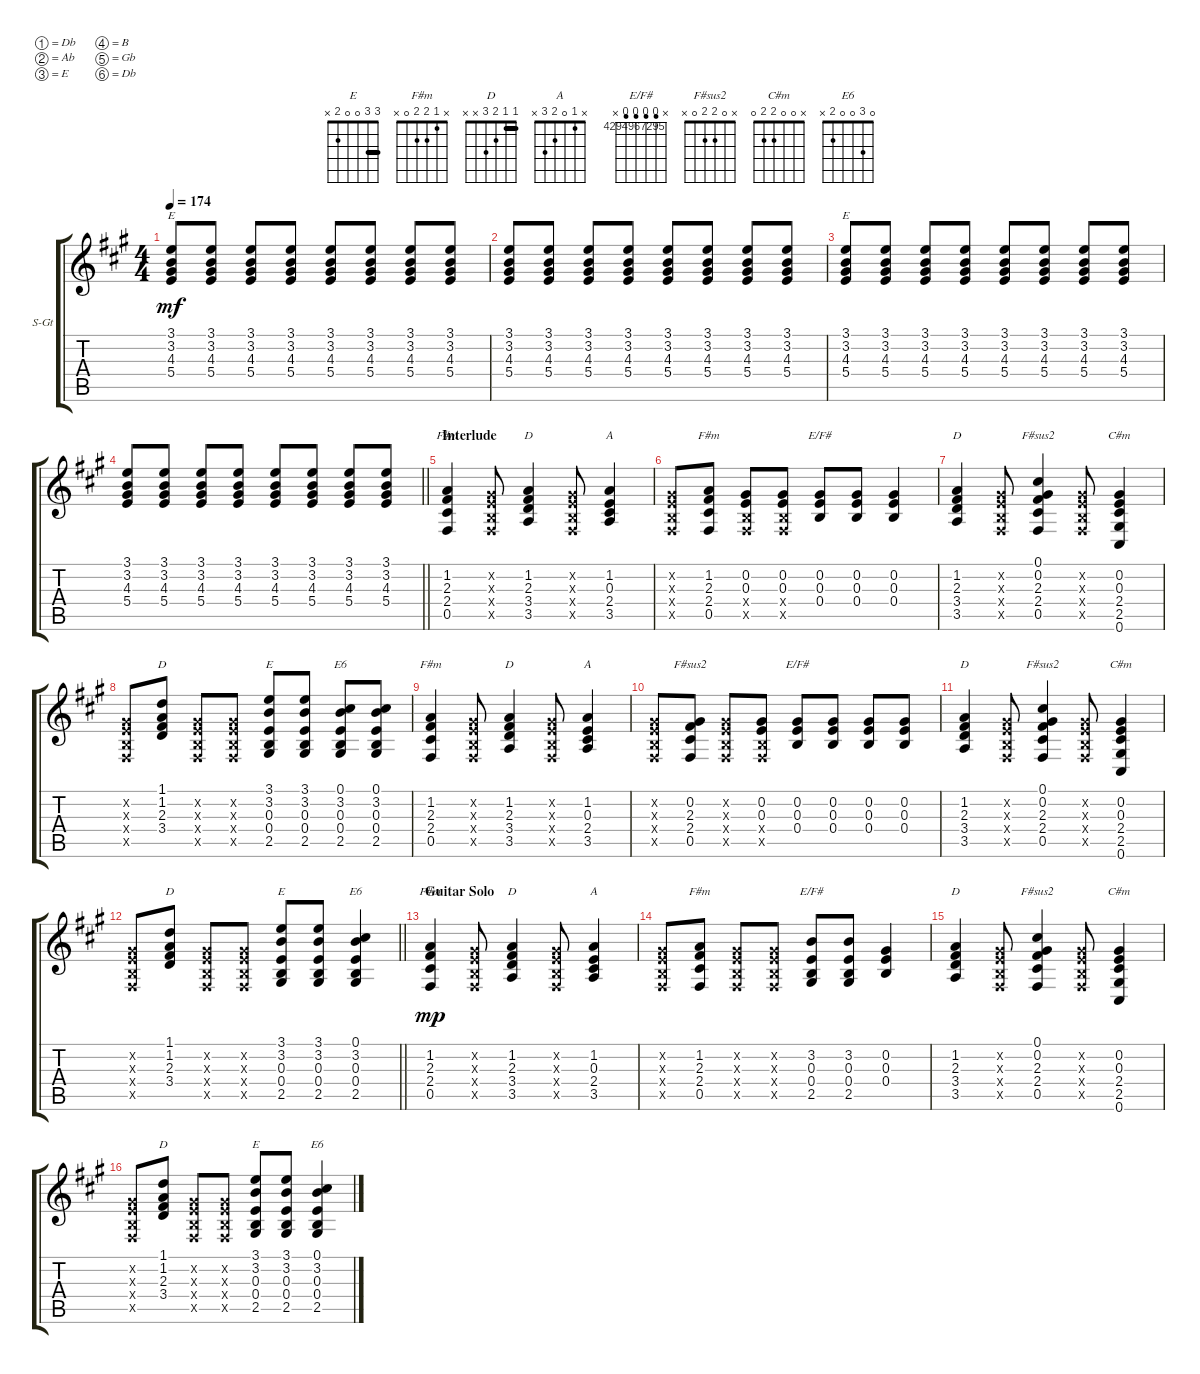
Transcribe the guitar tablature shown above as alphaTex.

\bracketExtendMode groupsimilarinstruments
\firstSystemTrackNameOrientation horizontal
\otherSystemsTrackNameOrientation horizontal
\track ("Acoustic Guitar 2" "S-Gt") {instrument acousticguitarsteel}
\staff {score tabs}
\tuning (Db4 Ab3 E3 B2 Gb2 Db2)
\chord ("E" 3 3 4 5 5 x) {barre 3}
\chord ("F#m" x 1 2 2 0 x) {showfingering false}
\chord ("D" x 1 2 3 3 x) {showfingering false}
\chord ("A" x 1 0 2 3 x) {showfingering false}
\chord ("E/F#" x 4294967294 4294967294 4294967294 4294967294 x) {firstfret 4294967295 showfingering false}
\chord ("F#sus2" 0 0 2 2 0 x) {showfingering false}
\chord ("C#m" x 0 0 2 2 0) {showfingering false}
\chord ("D" 1 1 2 3 x x) {showfingering false barre 1}
\chord ("E" 3 3 0 0 2 x) {showfingering false barre 3}
\chord ("E6" 0 3 0 0 2 x)
\chord ("F#sus2" x 0 2 2 0 x) {showfingering false}
\ts (4 4)
\tempo 174
\clef g2
\ks a
(3.1 3.2 4.3 5.4).8{ch "E" dy mf} (3.1 3.2 4.3 5.4).8 (3.1 3.2 4.3 5.4).8 (3.1 3.2 4.3 5.4).8 (3.1 3.2 4.3 5.4).8 (3.1 3.2 4.3 5.4).8 (3.1 3.2 4.3 5.4).8 (3.1 3.2 4.3 5.4).8 |
(3.1 3.2 4.3 5.4).8 (3.1 3.2 4.3 5.4).8 (3.1 3.2 4.3 5.4).8 (3.1 3.2 4.3 5.4).8 (3.1 3.2 4.3 5.4).8 (3.1 3.2 4.3 5.4).8 (3.1 3.2 4.3 5.4).8 (3.1 3.2 4.3 5.4).8 |
(3.1 3.2 4.3 5.4).8{ch "E"} (3.1 3.2 4.3 5.4).8 (3.1 3.2 4.3 5.4).8 (3.1 3.2 4.3 5.4).8 (3.1 3.2 4.3 5.4).8 (3.1 3.2 4.3 5.4).8 (3.1 3.2 4.3 5.4).8 (3.1 3.2 4.3 5.4).8 |
\barLineRight lightlight
(3.1 3.2 4.3 5.4).8 (3.1 3.2 4.3 5.4).8 (3.1 3.2 4.3 5.4).8 (3.1 3.2 4.3 5.4).8 (3.1 3.2 4.3 5.4).8 (3.1 3.2 4.3 5.4).8 (3.1 3.2 4.3 5.4).8 (3.1 3.2 4.3 5.4).8 |
\section ("" "Interlude")
(1.2 2.3 2.4 0.5).4{ch "F#m"} (0.2{x} 0.3{x} 0.4{x} 0.5{x}).8 (1.2 2.3 3.4 3.5).4{ch "D"} (0.2{x} 0.3{x} 0.4{x} 0.5{x}).8 (1.2 0.3 2.4 3.5).4{ch "A"} |
(0.2{x} 0.3{x} 0.4{x} 0.5{x}).8 (1.2 2.3 2.4 0.5).8{ch "F#m"} (0.2 0.3 0.4{x} 0.5{x}).8 (0.2 0.3 0.4{x} 0.5{x}).8 (0.2 0.3 0.4).8{ch "E/F#"} (0.2 0.3 0.4).8 (0.2 0.3 0.4).4 |
(1.2 2.3 3.4 3.5).4{ch "D"} (0.2{x} 0.3{x} 0.4{x} 0.5{x}).8 (0.1 0.2 2.3 2.4 0.5).4{ch "F#sus2"} (0.2{x} 0.3{x} 0.4{x} 0.5{x}).8 (0.2 0.3 2.4 2.5 0.6).4{ch "C#m"} |
(0.2{x} 0.3{x} 0.4{x} 0.5{x}).8 (1.1 1.2 2.3 3.4).8{ch "D"} (0.2{x} 0.3{x} 0.4{x} 0.5{x}).8 (0.2{x} 0.3{x} 0.4{x} 0.5{x}).8 (3.1 3.2 0.3 0.4 2.5).8{ch "E"} (3.1 3.2 0.3 0.4 2.5).8 (0.1 3.2 0.3 0.4 2.5).8{ch "E6"} (0.1 3.2 0.3 0.4 2.5).8 |
(1.2 2.3 2.4 0.5).4{ch "F#m"} (0.2{x} 0.3{x} 0.4{x} 0.5{x}).8 (1.2 2.3 3.4 3.5).4{ch "D"} (0.2{x} 0.3{x} 0.4{x} 0.5{x}).8 (1.2 0.3 2.4 3.5).4{ch "A"} |
(0.2{x} 0.3{x} 0.4{x} 0.5{x}).8 (0.2 2.3 2.4 0.5).8{ch "F#sus2"} (0.2{x} 0.3{x} 0.4{x} 0.5{x}).8 (0.2 0.3 0.4{x} 0.5{x}).8 (0.2 0.3 0.4).8{ch "E/F#"} (0.2 0.3 0.4).8 (0.2 0.3 0.4).8 (0.2 0.3 0.4).8 |
(1.2 2.3 3.4 3.5).4{ch "D"} (0.2{x} 0.3{x} 0.4{x} 0.5{x}).8 (0.1 0.2 2.3 2.4 0.5).4{ch "F#sus2"} (0.2{x} 0.3{x} 0.4{x} 0.5{x}).8 (0.2 0.3 2.4 2.5 0.6).4{ch "C#m"} |
\barLineRight lightlight
(0.2{x} 0.3{x} 0.4{x} 0.5{x}).8 (1.1 1.2 2.3 3.4).8{ch "D"} (0.2{x} 0.3{x} 0.4{x} 0.5{x}).8 (0.2{x} 0.3{x} 0.4{x} 0.5{x}).8 (3.1 3.2 0.3 0.4 2.5).8{ch "E"} (3.1 3.2 0.3 0.4 2.5).8 (0.1 3.2 0.3 0.4 2.5).4{ch "E6"} |
\section ("" "Guitar Solo")
(1.2 2.3 2.4 0.5).4{ch "F#m" dy mp} (0.2{x} 0.3{x} 0.4{x} 0.5{x}).8 (1.2 2.3 3.4 3.5).4{ch "D"} (0.2{x} 0.3{x} 0.4{x} 0.5{x}).8 (1.2 0.3 2.4 3.5).4{ch "A"} |
(0.2{x} 0.3{x} 0.4{x} 0.5{x}).8 (1.2 2.3 2.4 0.5).8{ch "F#m"} (0.2{x} 0.3{x} 0.4{x} 0.5{x}).8 (0.2{x} 0.3{x} 0.4{x} 0.5{x}).8 (3.2 0.3 0.4 2.5).8{ch "E/F#"} (3.2 0.3 0.4 2.5).8 (0.2 0.3 0.4).4 |
(1.2 2.3 3.4 3.5).4{ch "D"} (0.2{x} 0.3{x} 0.4{x} 0.5{x}).8 (0.1 0.2 2.3 2.4 0.5).4{ch "F#sus2"} (0.2{x} 0.3{x} 0.4{x} 0.5{x}).8 (0.2 0.3 2.4 2.5 0.6).4{ch "C#m"} |
(0.2{x} 0.3{x} 0.4{x} 0.5{x}).8 (1.1 1.2 2.3 3.4).8{ch "D"} (0.2{x} 0.3{x} 0.4{x} 0.5{x}).8 (0.2{x} 0.3{x} 0.4{x} 0.5{x}).8 (3.1 3.2 0.3 0.4 2.5).8{ch "E"} (3.1 3.2 0.3 0.4 2.5).8 (0.1 3.2 0.3 0.4 2.5).4{ch "E6"}
